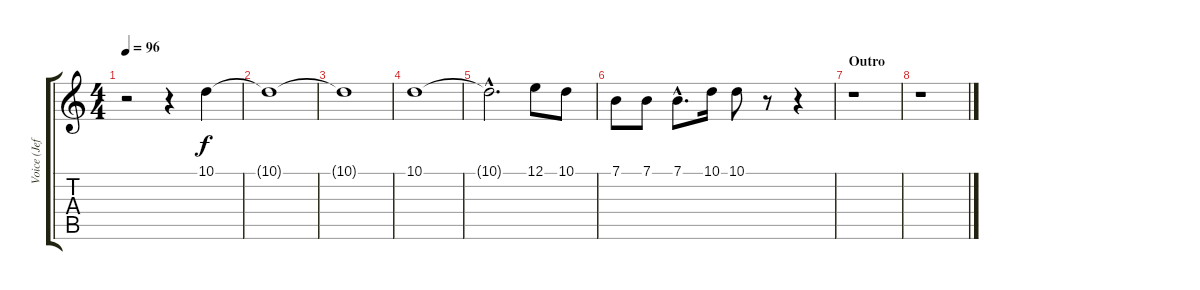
\track ("Voice (Jeff)" "Voice (Jef") {instrument synthvoice}
\staff {score tabs}
\tuning (E4 B3 G3 D3 A2 E2) {hide}
\ts (4 4)
\tempo 96
\clef g2
\ks c
r.2{dy f} r.4 10.1.4 |
10.1{t}.1 |
10.1{t}.1 |
10.1.1 |
10.1{hac t}.2{d} 12.1.8 10.1.8 |
7.1.8 7.1.8 7.1{hac}.8{d} 10.1.16 10.1.8 r.8 r.4 |
\section ("" "Outro")
r.1 |
r.1
